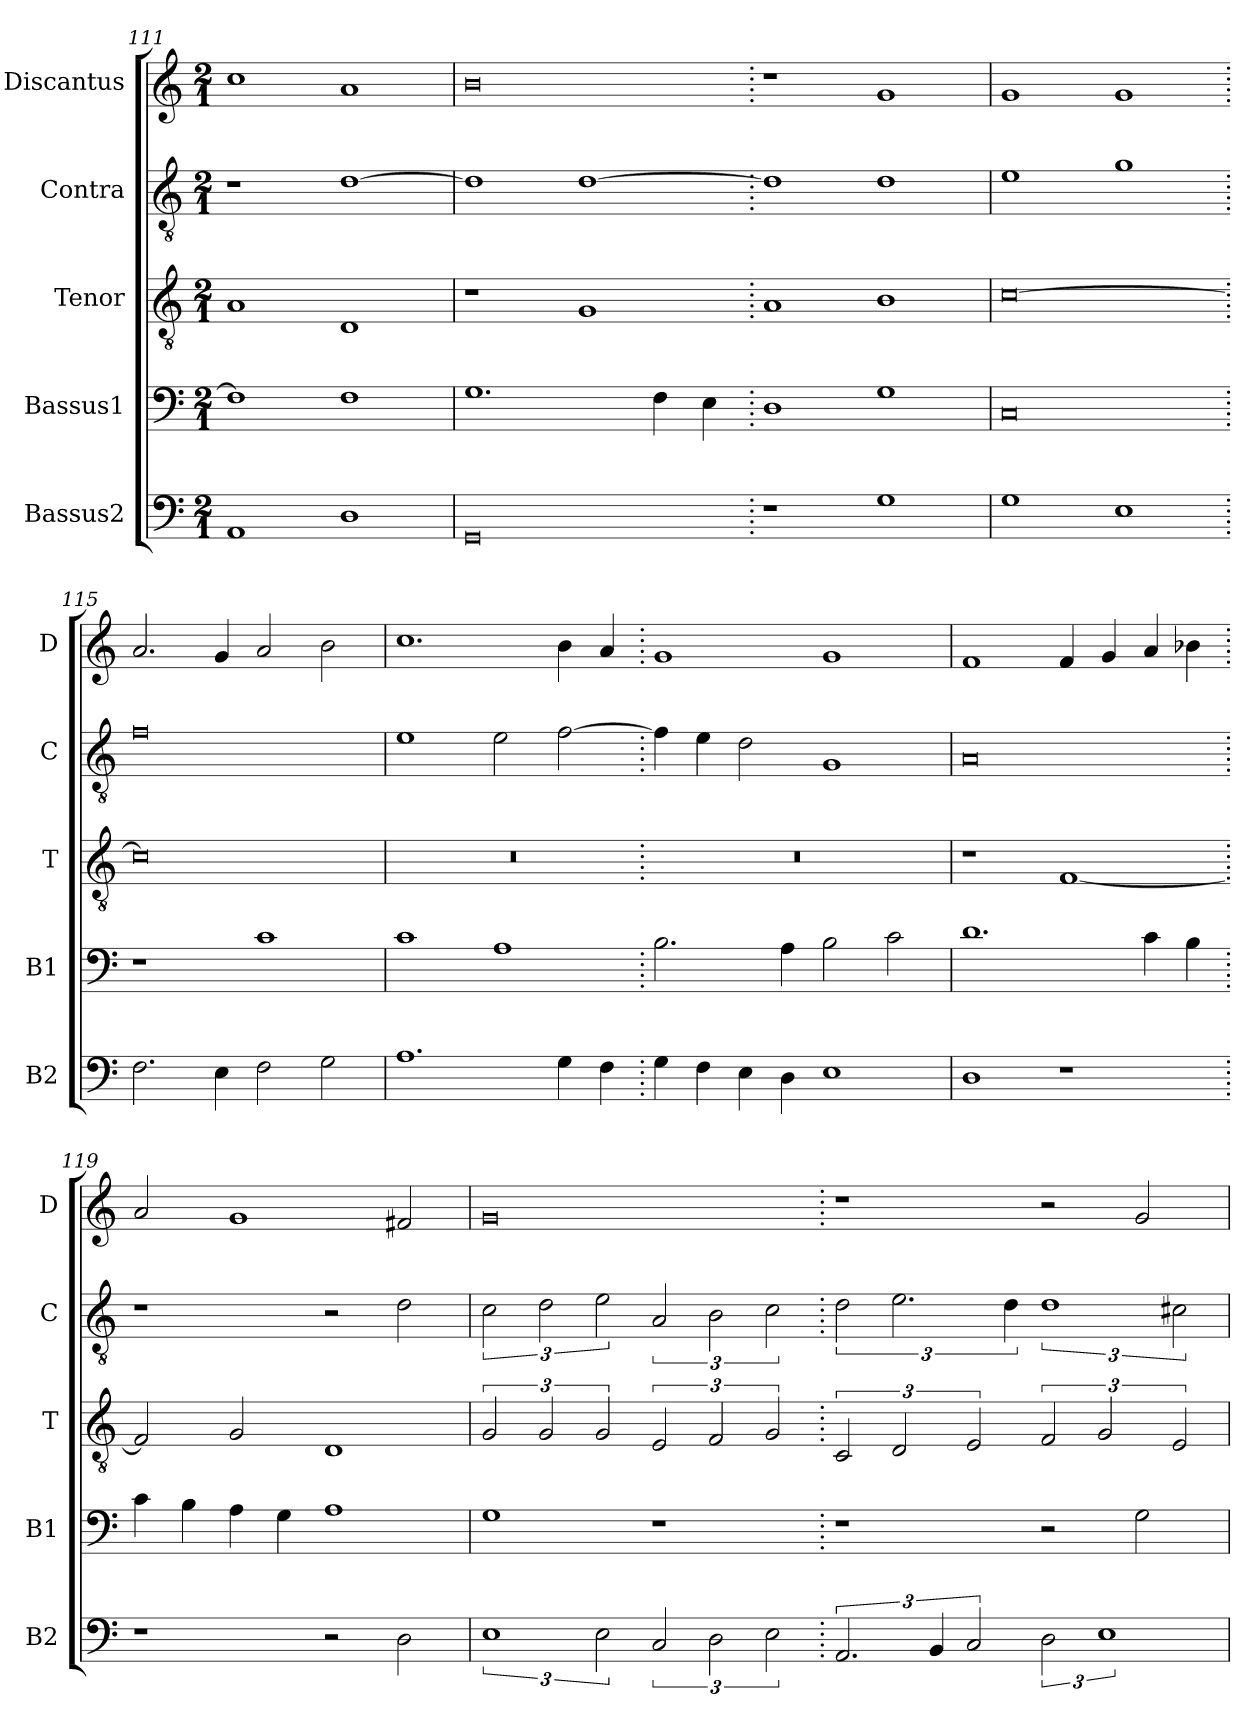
**kern	**kern	**kern	**kern	**kern
*part5	*part4	*part3	*part2	*part1
*staff5	*staff4	*staff3	*staff2	*staff1
*I"Bassus2	*I"Bassus1	*I"Tenor	*I"Contra	*I"Discantus
*I'B2	*I'B1	*I'T	*I'C	*I'D
*clefF4	*clefF4	*clefGv2	*clefGv2	*clefG2
*k[]	*k[]	*k[]	*k[]	*k[]
*M2/1	*M2/1	*M2/1	*M2/1	*M2/1
=111	=111	=111	=111	=111
1AA	1F]	1A	1r	1cc
1D	1F	1D	[1d	1a
=112	=112	=112	=112	=112
0GG	1.G	1r	1d]	0b
.	.	1G	[1d	.
.	4F\	.	.	.
.	4E\	.	.	.
=113.	=113.	=113.	=113.	=113.
1r	1D	1A	1d]	1r
1G	1G	1B	1d	1g
=114	=114	=114	=114	=114
1G	0C	[0c	1e	1g
1E	.	.	1g	1g
=115.	=115.	=115.	=115.	=115.
2.F\	1r	0c]	0f	2.a/
4E\	.	.	.	4g/
2F\	1c	.	.	2a/
2G\	.	.	.	2b\
=116	=116	=116	=116	=116
1.A	1c	0r	1e	1.cc
.	1A	.	2e\	.
4G\	.	.	[2f\	4b\
4F\	.	.	.	4a/
=117.	=117.	=117.	=117.	=117.
4G\	2.B\	0r	4f\]	1g
4F\	.	.	4e\	.
4E\	.	.	2d\	.
4D\	4A\	.	.	.
1E	2B\	.	1G	1g
.	2c\	.	.	.
=118	=118	=118	=118	=118
1D	1.d	1r	0A	1f
1r	.	[1F	.	4f/
.	.	.	.	4g/
.	4c\	.	.	4a/
.	4B\	.	.	4b-X\
=119.	=119.	=119.	=119.	=119.
1r	4c\	2F/]	1r	2a/
.	4B\	.	.	.
.	4A\	2G/	.	1g
.	4G\	.	.	.
2r	1A	1D	2r	.
2D\	.	.	2d\	2f#X/
=120	=120	=120	=120	=120
3%2E	1G	3G/	3c\	0g
.	.	3G/	3d\	.
3E\	.	3G/	3e\	.
3C/	1r	3E/	3A/	.
3D\	.	3F/	3B\	.
3E\	.	3G/	3c\	.
=121.	=121.	=121.	=121.	=121.
3.AA/	1r	3C/	3d\	1r
.	.	3D/	3.e\	.
6BB/	.	.	.	.
3C/	.	3E/	.	.
.	.	.	6d\	.
3D\	2r	3F/	3%2d	2r
3%2E	.	3G/	.	.
.	2G\	.	.	2g/
.	.	3E/	3c#X\	.
=	=	=	=	=
*-	*-	*-	*-	*-
